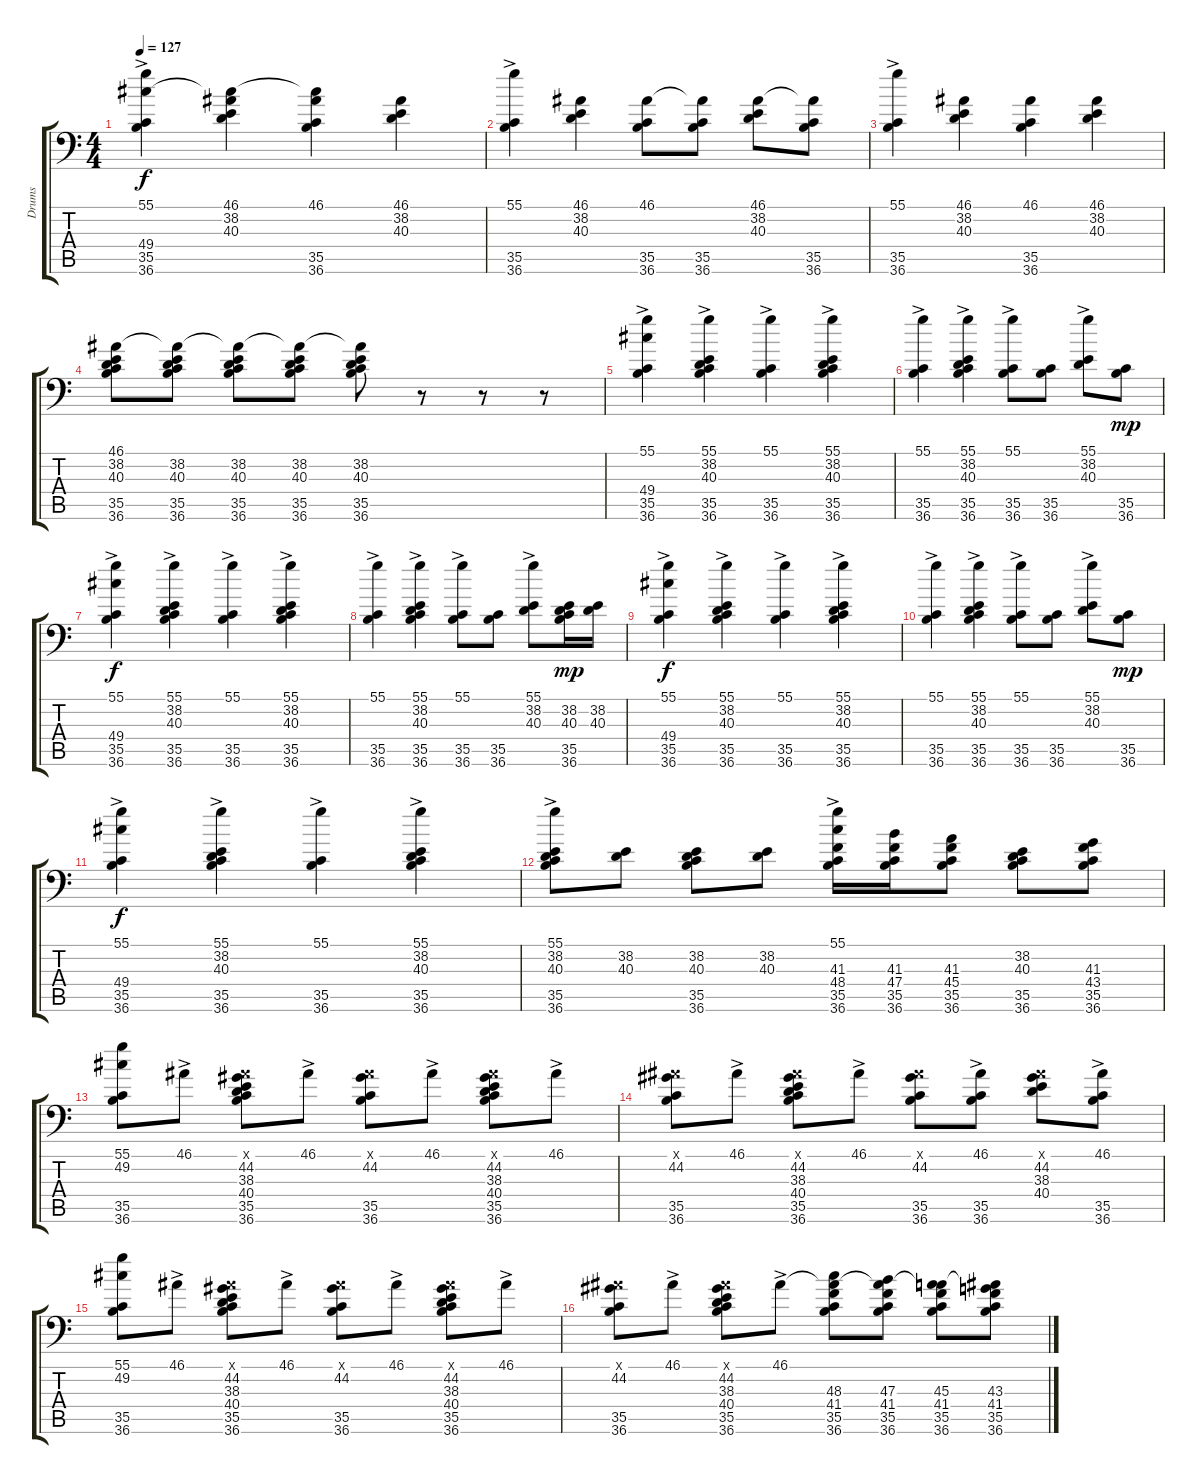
\track ("Drums" "Drums") {instrument acousticgrandpiano}
\staff {score tabs}
\tuning (C-1 C-1 C-1 C-1 C-1 C-1) {hide}
\ts (4 4)
\tempo 127
\clef f4
\ks c
(55.1{ac} 49.4 35.5 36.6).4{dy f} (46.1 38.2 40.3 49.4{t}).4 (46.1 49.4{t} 35.5 36.6).4 (46.1 38.2 40.3).4 |
(55.1{ac} 35.5 36.6).4 (46.1 38.2 40.3).4 (46.1 35.5 36.6).8 (46.1{t} 35.5 36.6).8 (46.1 38.2 40.3).8 (46.1{t} 35.5 36.6).8 |
(55.1{ac} 35.5 36.6).4 (46.1 38.2 40.3).4 (46.1 35.5 36.6).4 (46.1 38.2 40.3).4 |
(46.1 38.2 40.3 35.5 36.6).8 (46.1{t} 38.2 40.3 35.5 36.6).8 (46.1{t} 38.2 40.3 35.5 36.6).8 (46.1{t} 38.2 40.3 35.5 36.6).8 (46.1{t} 38.2 40.3 35.5 36.6).8 r.8 r.8 r.8 |
(55.1{ac} 49.4 35.5 36.6).4 (55.1{ac} 38.2 40.3 35.5 36.6).4 (55.1{ac} 35.5 36.6).4 (55.1{ac} 38.2 40.3 35.5 36.6).4 |
(55.1{ac} 35.5 36.6).4 (55.1{ac} 38.2 40.3 35.5 36.6).4 (55.1{ac} 35.5 36.6).8 (35.5 36.6).8 (55.1{ac} 38.2 40.3).8 (35.5 36.6).8{dy mp} |
(55.1{ac} 49.4 35.5 36.6).4{dy f} (55.1{ac} 38.2 40.3 35.5 36.6).4 (55.1{ac} 35.5 36.6).4 (55.1{ac} 38.2 40.3 35.5 36.6).4 |
(55.1{ac} 35.5 36.6).4 (55.1{ac} 38.2 40.3 35.5 36.6).4 (55.1{ac} 35.5 36.6).8 (35.5 36.6).8 (55.1{ac} 38.2 40.3).8 (38.2 40.3 35.5 36.6).16{dy mp} (38.2 40.3).16 |
(55.1{ac} 49.4 35.5 36.6).4{dy f} (55.1{ac} 38.2 40.3 35.5 36.6).4 (55.1{ac} 35.5 36.6).4 (55.1{ac} 38.2 40.3 35.5 36.6).4 |
(55.1{ac} 35.5 36.6).4 (55.1{ac} 38.2 40.3 35.5 36.6).4 (55.1{ac} 35.5 36.6).8 (35.5 36.6).8 (55.1{ac} 38.2 40.3).8 (35.5 36.6).8{dy mp} |
(55.1{ac} 49.4 35.5 36.6).4{dy f} (55.1{ac} 38.2 40.3 35.5 36.6).4 (55.1{ac} 35.5 36.6).4 (55.1{ac} 38.2 40.3 35.5 36.6).4 |
(55.1{ac} 38.2 40.3 35.5 36.6).8 (38.2 40.3).8 (38.2 40.3 35.5 36.6).8 (38.2 40.3).8 (55.1{ac} 41.3 48.4 35.5 36.6).16 (41.3 47.4 35.5 36.6).16 (41.3 45.4 35.5 36.6).8 (38.2 40.3 35.5 36.6).8 (41.3 43.4 35.5 36.6).8 |
(55.1 49.2 35.5 36.6).8 46.1{ac}.8 (46.1{x} 44.2 38.3 40.4 35.5 36.6).8 46.1{ac}.8 (46.1{x} 44.2 35.5 36.6).8 46.1{ac}.8 (46.1{x} 44.2 38.3 40.4 35.5 36.6).8 46.1{ac}.8 |
(46.1{x} 44.2 35.5 36.6).8 46.1{ac}.8 (46.1{x} 44.2 38.3 40.4 35.5 36.6).8 46.1{ac}.8 (46.1{x} 44.2 35.5 36.6).8 (46.1{ac} 35.5 36.6).8 (46.1{x} 44.2 38.3 40.4).8 (46.1{ac} 35.5 36.6).8 |
(55.1 49.2 35.5 36.6).8 46.1{ac}.8 (46.1{x} 44.2 38.3 40.4 35.5 36.6).8 46.1{ac}.8 (46.1{x} 44.2 35.5 36.6).8 46.1{ac}.8 (46.1{x} 44.2 38.3 40.4 35.5 36.6).8 46.1{ac}.8 |
(46.1{x} 44.2 35.5 36.6).8 46.1{ac}.8 (46.1{x} 44.2 38.3 40.4 35.5 36.6).8 46.1{ac}.8 (46.1{t} 48.3 41.4 35.5 36.6).8 (46.1{t} 47.3 41.4 35.5 36.6).8 (46.1{t} 45.3 41.4 35.5 36.6).8 (46.1{t} 43.3 41.4 35.5 36.6).8
